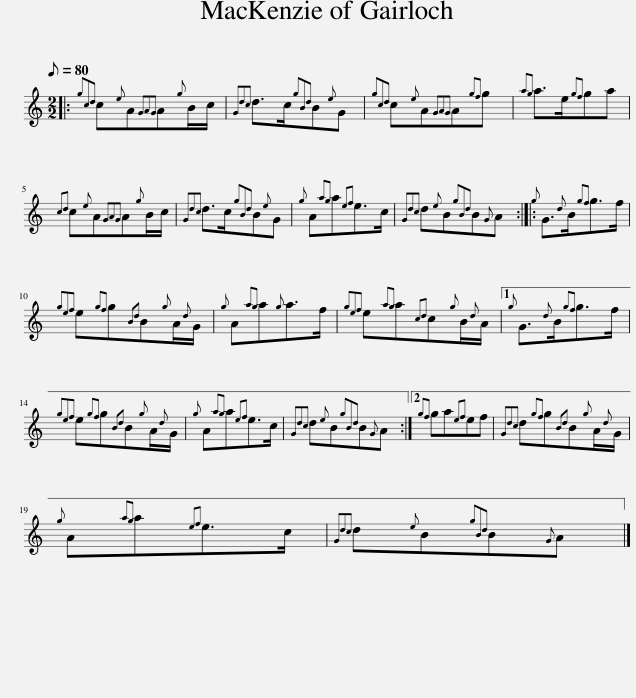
X:1
L:1/8
Q:1/8=80
M:2/2
I:linebreak $
K:C
V:1 treble
V:1
|:{gcd} c{e}A{GAG}A{g}B/c/ |{Gdc} d>c{gBd}B{e}G |{gcd} c{e}A{GAG}A{gf}g |{ag} a>e{gf}ga |${cd} c{e}A{GAG}A{g}B/c/ | %5
{Gdc} d>c{gBd}B{e}G |{g} A{ag}a{ef}e>c |{Gdc} d{e}B{gBd}B{G}A ::{g} G3/2{d}B/{gf}g>f |${gef} e{gf}g{Bd}B{g}A/{d}G/ | %10
{g} A{ag}a{g}a>f |{gef} e{ag}a{cd}c{g}B/{d}A/ |1{g} G3/2{d}B/{gf}g>f |${gef} e{gf}g{Bd}B{g}A/{d}G/ |{g} A{ag}a{ef}e>c | %15
{Gdc} d{e}B{gBd}B{G}A :|2{gf} ga{ef}ef |{Gdc} d{gf}g{Bd}B{g}A/{d}G/ |${g} A{ag}a{ef}e>c |{Gdc} d{e}B{gBd}B{G}A |] %20
